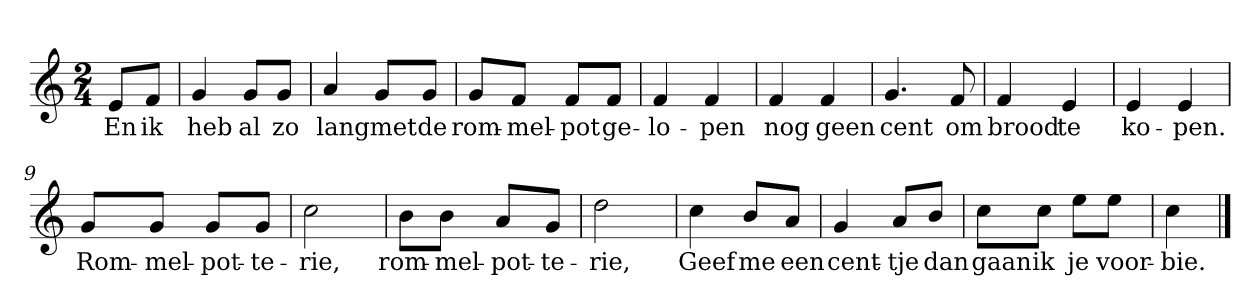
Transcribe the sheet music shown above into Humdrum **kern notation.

**kern	**text
*part1	*part1
*staff1	*staff1
*clefG2	*
*k[]	*
*C:	*
*M2/4	*
*MM120	*
=	=
8e/L	En
8f/J	ik
=1	=1
4g	heb
8g/L	al
8g/J	zo
=2	=2
4a	lang
8g/L	met
8g/J	de
=3	=3
8g/L	rom-
8f/J	-mel-
8f/L	-pot
8f/J	ge-
=4	=4
4f	-lo-
4f	-pen
=5	=5
4f	nog
4f	geen
=6	=6
4.g	cent
8f	om
=7	=7
4f	brood
4e	te
=8	=8
4e	ko-
4e	-pen.
=9	=9
8g/L	Rom-
8g/J	-mel-
8g/L	-pot-
8g/J	-te-
=10	=10
2cc	-rie,
=11	=11
8b\L	rom-
8b\J	-mel-
8a/L	-pot-
8g/J	-te-
=12	=12
2dd	-rie,
=13	=13
4cc	Geef
8b/L	me
8a/J	een
=14	=14
4g	cent-
8a/L	-tje
8b/J	dan
=15	=15
8cc\L	gaan
8cc\J	ik
8ee\L	je
8ee\J	voor-
=16	=16
4cc	-bie.
==	==
*-	*-
